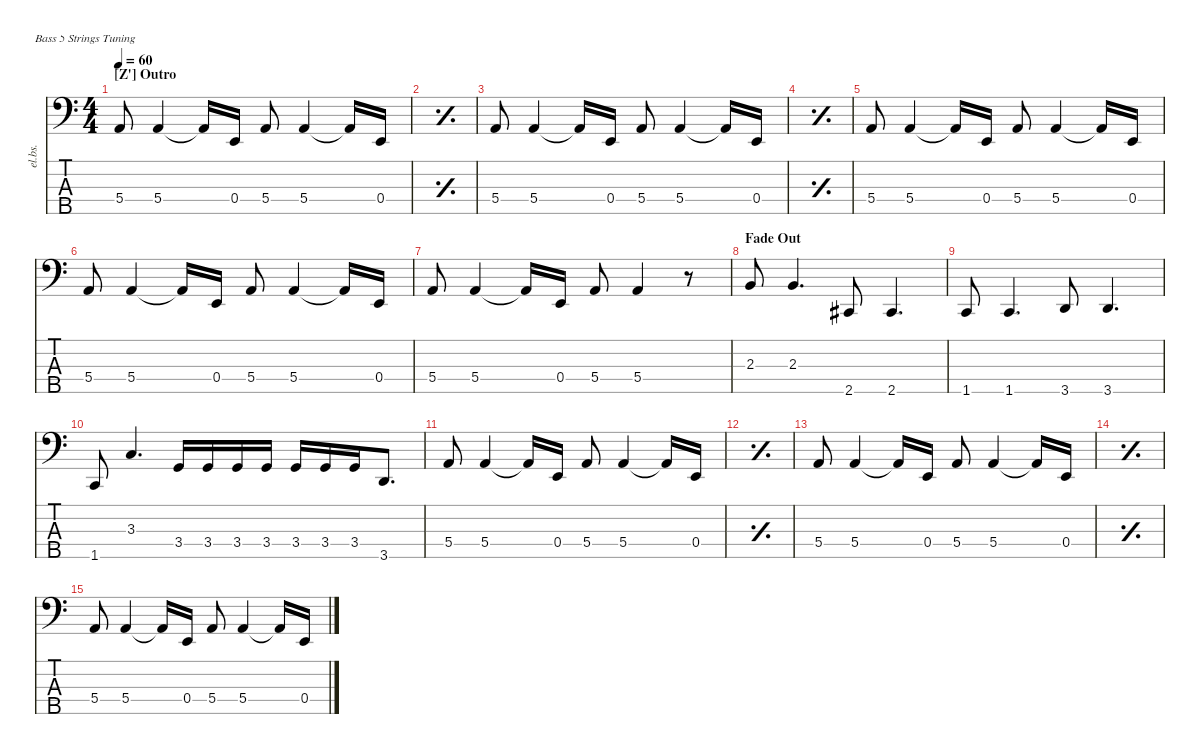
\defaultSystemsLayout 4
\hideDynamics
\bracketExtendMode nobrackets
\track ("E.Bass" "el.bs.") {solo instrument electricbassfinger}
\staff {score tabs}
\tuning (G2 D2 A1 E1 B0)
\ts (4 4)
\section ("Z'" "Outro")
\tempo 60
\clef f4
\ks c
5.4.8{dy mf} 5.4.4 5.4{t}.16 0.4.16 5.4.8 5.4.4 5.4{t}.16 0.4.16 |
\simile simple
|
\simile none
5.4.8 5.4.4 5.4{t}.16 0.4.16 5.4.8 5.4.4 5.4{t}.16 0.4.16 |
\simile simple
|
\simile none
5.4.8 5.4.4 5.4{t}.16 0.4.16 5.4.8 5.4.4 5.4{t}.16 0.4.16 |
5.4.8 5.4.4 5.4{t}.16 0.4.16 5.4.8 5.4.4 5.4{t}.16 0.4.16 |
5.4.8 5.4.4 5.4{t}.16 0.4.16 5.4.8 5.4.4 r.8 |
\section ("" "Fade Out")
2.3.8 2.3.4{d} 2.5{acc #}.8 2.5{acc #}.4{d} |
1.5.8 1.5.4{d} 3.5.8 3.5.4{d} |
1.5.8 3.3.4{d} 3.4.16 3.4.16 3.4.16 3.4.16 3.4.16 3.4.16 3.4.16 3.5.8{d} |
5.4.8 5.4.4 5.4{t}.16 0.4.16 5.4.8 5.4.4 5.4{t}.16 0.4.16 |
\simile simple
\scale
0.190657 |
\simile none
\scale
0.354184 5.4.8 5.4.4 5.4{t}.16 0.4.16 5.4.8 5.4.4 5.4{t}.16 0.4.16 |
\simile simple
\scale
0.196565 |
\simile none
\scale
0.258594 5.4.8 5.4.4 5.4{t}.16 0.4.16 5.4.8 5.4.4 5.4{t}.16 0.4.16
